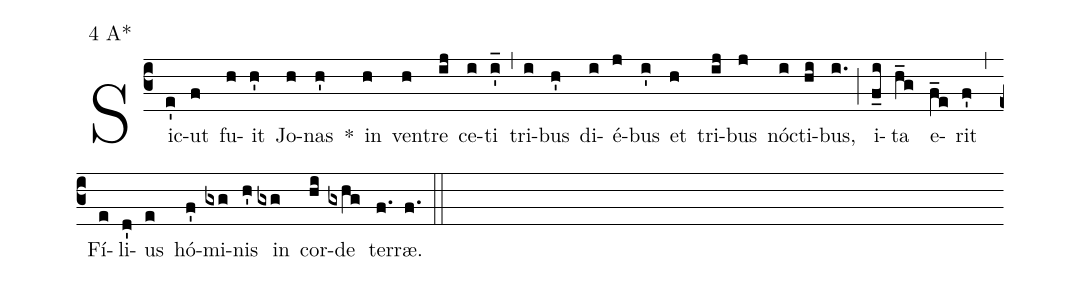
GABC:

mode:4 A*;
%%
(c3) Sic(e')ut(f) fu(h)it(h') Jo(h)nas(h') *() in(h) ven(h)tre(ij) ce(i)ti(i'_) (,) tri(i)bus(h') di(i)é(j)bus(i') et(h) tri(ij)bus(j) nó(i)cti(hi)bus,(i.) (;) i(f_i)ta(h_g) e(f_e)rit(f') (,) Fí(e)li(d')us(e) hó(f')mi(gxg)nis(h') in(gxg) cor(hi)de(gxhg) ter(f.)ræ.(f.) (::)
